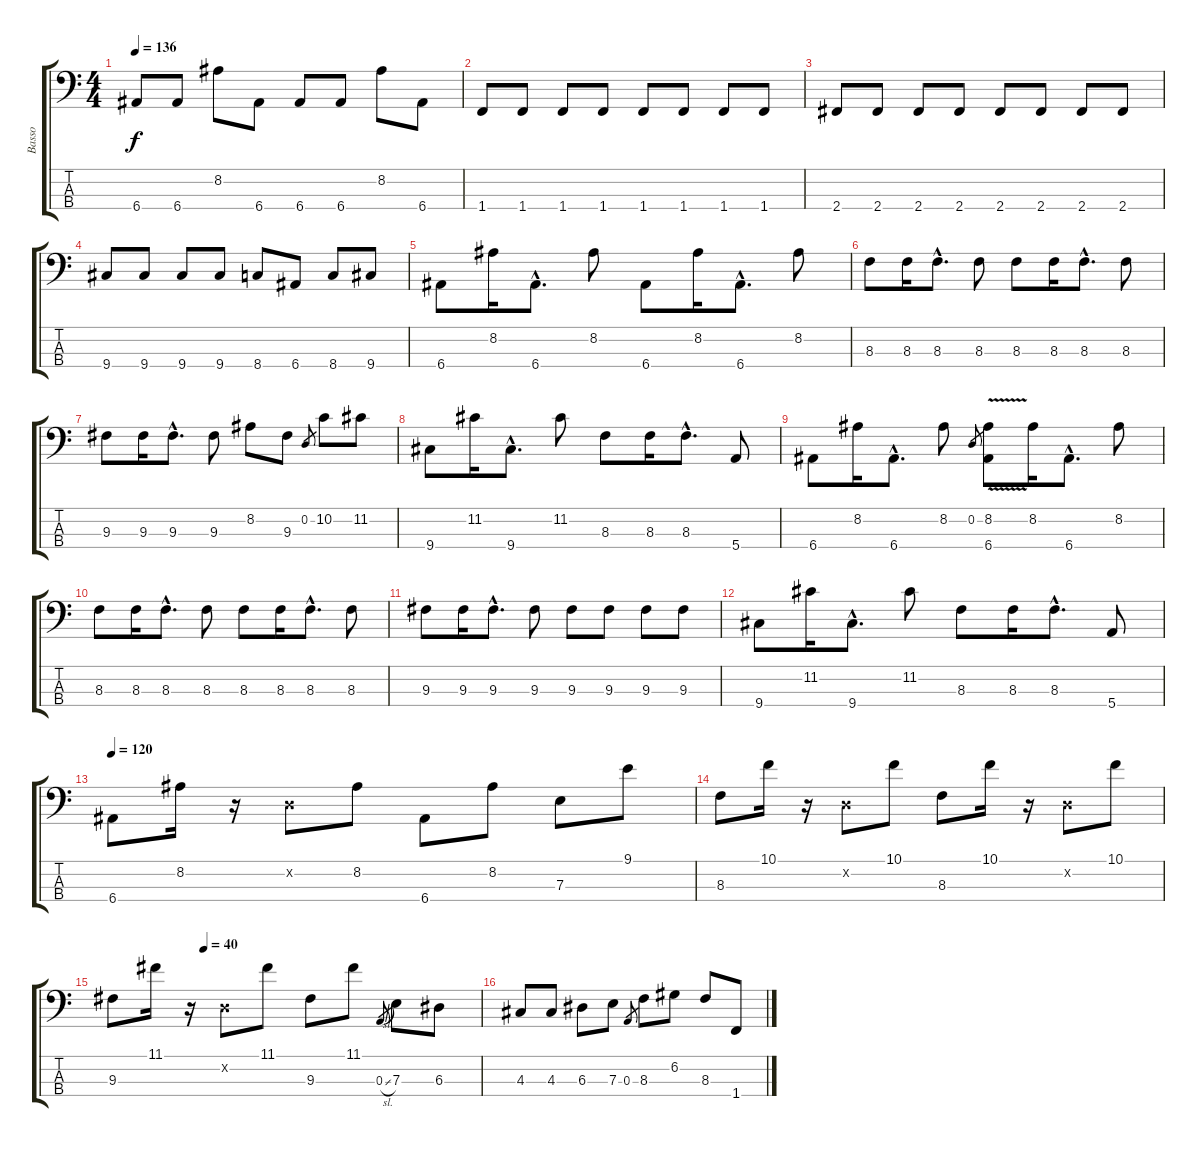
\track ("Basso" "Basso") {instrument electricbasspick}
\staff {score tabs}
\tuning (G2 D2 A1 E1) {hide}
\ts (4 4)
\tempo 136
\clef f4
\ks c
6.4.8{dy f} 6.4.8 8.2.8 6.4.8 6.4.8 6.4.8 8.2.8 6.4.8 |
1.4.8 1.4.8 1.4.8 1.4.8 1.4.8 1.4.8 1.4.8 1.4.8 |
2.4.8 2.4.8 2.4.8 2.4.8 2.4.8 2.4.8 2.4.8 2.4.8 |
9.4.8 9.4.8 9.4.8 9.4.8 8.4.8 6.4.8 8.4.8 9.4.8 |
6.4.8 8.2.16 6.4{hac}.8{d} 8.2.8 6.4.8 8.2.16 6.4{hac}.8{d} 8.2.8 |
8.3.8 8.3.16 8.3{hac}.8{d} 8.3.8 8.3.8 8.3.16 8.3{hac}.8{d} 8.3.8 |
9.3.8 9.3.16 9.3{hac}.8{d} 9.3.8 8.2.8 9.3.8 0.2.8{gr} 10.2.8 11.2.8 |
9.4.8 11.2.16 9.4{hac}.8{d} 11.2.8 8.3.8 8.3.16 8.3{hac}.8{d} 5.4.8 |
6.4.8 8.2.16 6.4{hac}.8{d} 8.2.8 0.2.8{gr} (8.2{v} 6.4).8 8.2.16 6.4{hac}.8{d} 8.2.8 |
8.3.8 8.3.16 8.3{hac}.8{d} 8.3.8 8.3.8 8.3.16 8.3{hac}.8{d} 8.3.8 |
9.3.8 9.3.16 9.3{hac}.8{d} 9.3.8 9.3.8 9.3.8 9.3.8 9.3.8 |
9.4.8 11.2.16 9.4{hac}.8{d} 11.2.8 8.3.8 8.3.16 8.3{hac}.8{d} 5.4.8 |
\tempo 120
6.4.8 8.2.16 r.16 0.2{x}.8 8.2.8 6.4.8 8.2.8 7.3.8 9.1.8 |
8.3.8 10.1.16 r.16 0.2{x}.8 10.1.8 8.3.8 10.1.16 r.16 0.2{x}.8 10.1.8 |
\tempo (40 0.25)
9.3.8 11.1.16 r.16 0.2{x}.8 11.1.8 9.3.8 11.1.8 0.3{sl}.8{gr} 7.3.8 6.3.8 |
4.3.8 4.3.8 6.3.8 7.3.8 0.3.8{gr} 8.3.8 6.2.8 8.3{ss}.8 1.4.8
